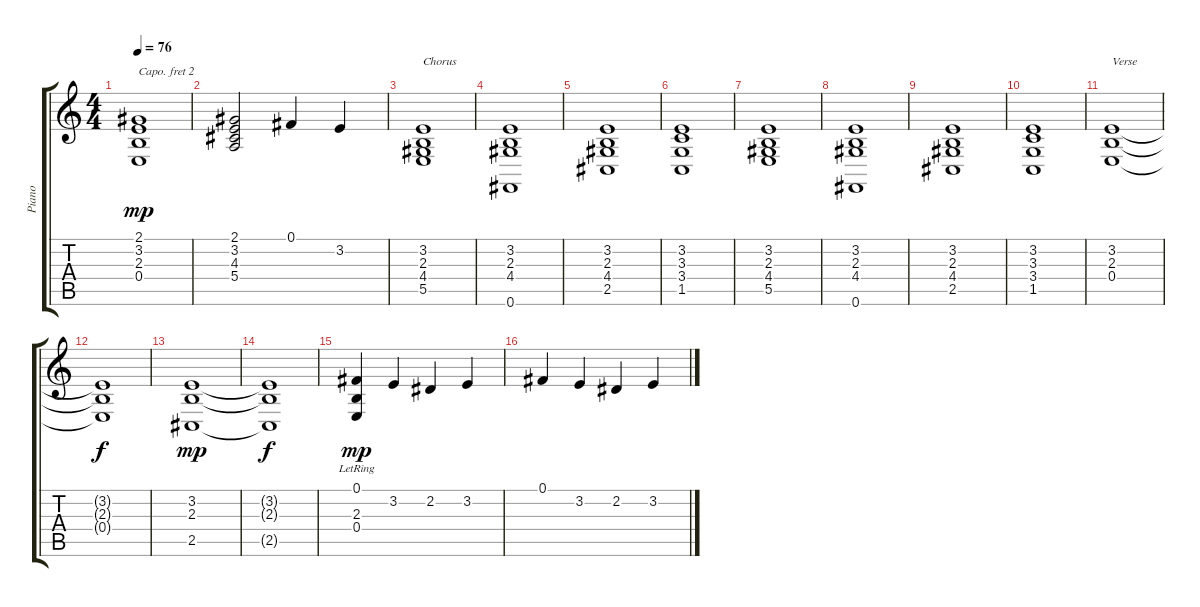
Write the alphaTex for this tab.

\track ("Piano" "Piano") {instrument acousticgrandpiano}
\staff {score tabs}
\capo 2
\tuning (E4 B3 G3 D3 A2 E2) {hide}
\ts (4 4)
\tempo 76
\clef g2
\ks c
(2.1 3.2 2.3 0.4).1{dy mp} |
(2.1 3.2 4.3 5.4).2 0.1.4 3.2.4 |
(3.2 2.3 4.4 5.5).1{txt "Chorus"} |
(3.2 2.3 4.4 0.6).1 |
(3.2 2.3 4.4 2.5).1 |
(3.2 3.3 3.4 1.5).1 |
(3.2 2.3 4.4 5.5).1 |
(3.2 2.3 4.4 0.6).1 |
(3.2 2.3 4.4 2.5).1 |
(3.2 3.3 3.4 1.5).1 |
(3.2 2.3 0.4).1{txt "Verse"} |
(3.2{t} 2.3{t} 0.4{t}).1{dy f} |
(3.2 2.3 2.5).1{dy mp} |
(3.2{t} 2.3{t} 2.5{t}).1{dy f} |
(0.1 2.3 0.4{lr}).4{dy mp} 3.2.4 2.2.4 3.2.4 |
0.1.4 3.2.4 2.2.4 3.2.4
